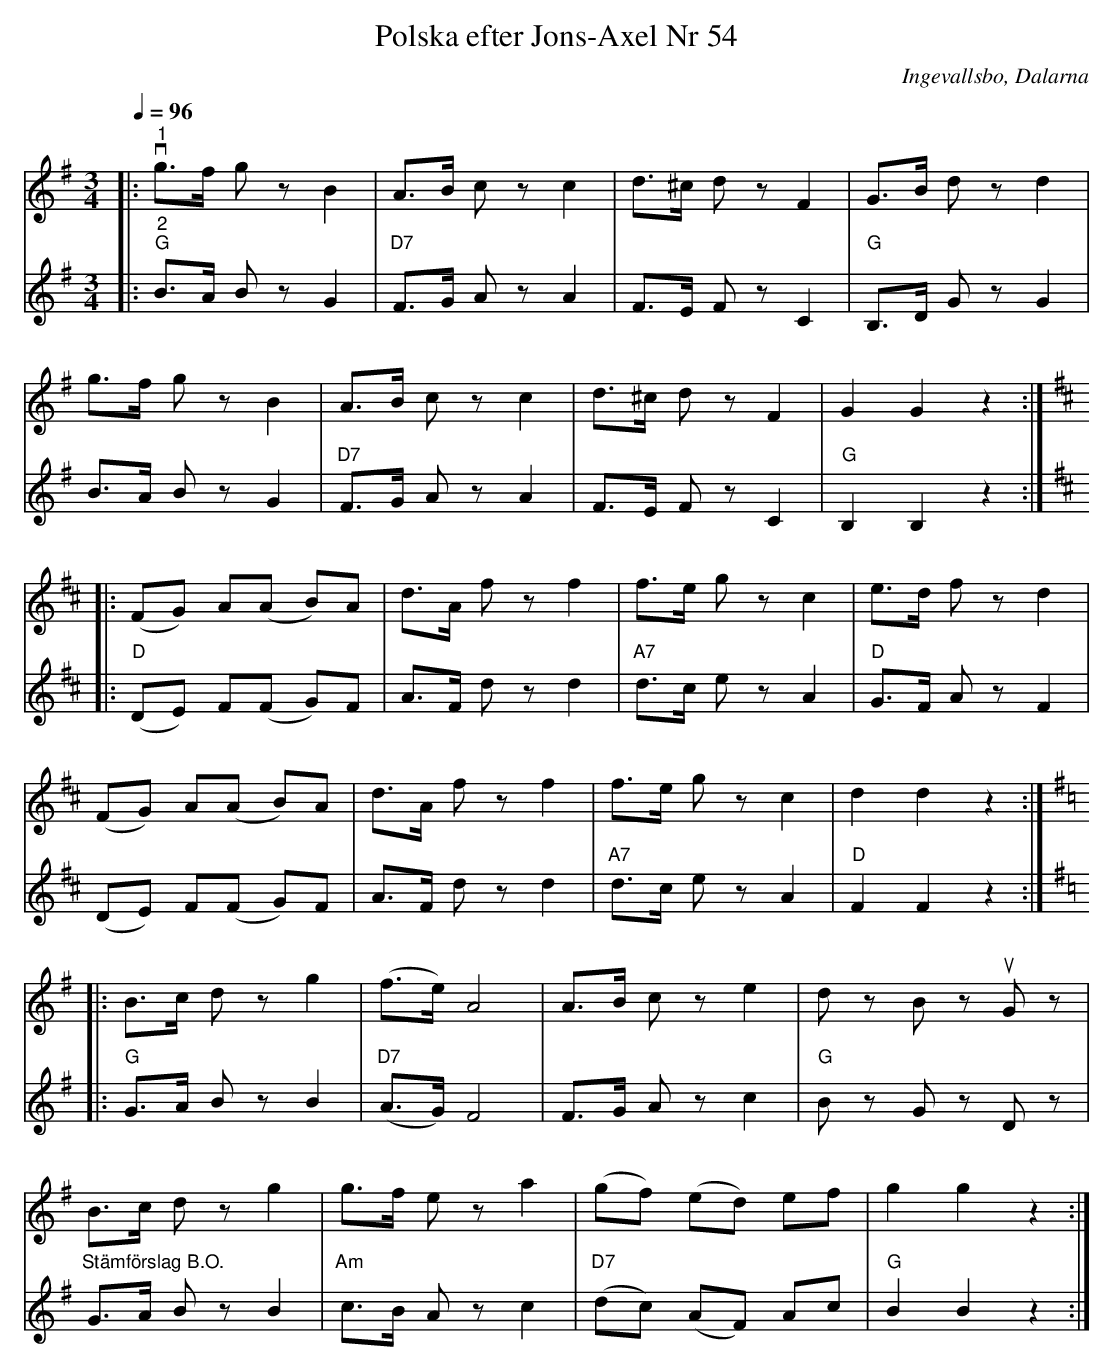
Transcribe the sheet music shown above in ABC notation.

X:1
T:Polska efter Jons-Axel Nr 54
O:Ingevallsbo, Dalarna
L:1/8
Q:1/4=96
M:3/4
K:G
V:1
|:"^1"v g>f g z B2 |A>B c z c2 | d>^c d z F2 | G>B d z d2 |
g>f g z B2 | A>B c z c2 | d>^c d z F2 | G2 G2 z2 ::
[K:D] (FG) A(A B)A | d>A f z f2 | f>e g z c2 | e>d f z d2 |
(FG) A(A B)A | d>A f z f2 | f>e g z c2 | d2 d2 z2 ::
[K:G] B>c d z g2 | (f>e) A4 | A>B c z e2 | d z B zu G z |
B>c d z g2 | g>f e z a2 | (gf) (ed) ef | g2 g2 z2 :|
V:2
|:"^2""G" B>A B z G2 | "D7" F>G A z A2 | F>E F z C2 |"G" B,>D G z G2 | B>A B z G2 |"D7" F>G A z A2 |
F>E F z C2 |"G" B,2 B,2 z2 ::[K:D]"D" (DE) F(F G)F | A>F d z d2 |"A7" d>c e z A2 |
"D" G>F A z F2 | (DE) F(F G)F | A>F d z d2 |"A7" d>c e z A2 |"D" F2 F2 z2 ::
[K:G]"G" G>A B z B2 |"D7" (A>G) F4 | F>G A z c2 |"G" B z G z D z | "^Stämförslag B.O." G>A B z B2 |
"Am" c>B A z c2 |"D7" (dc) (AF) Ac |"G" B2 B2 z2 :|
